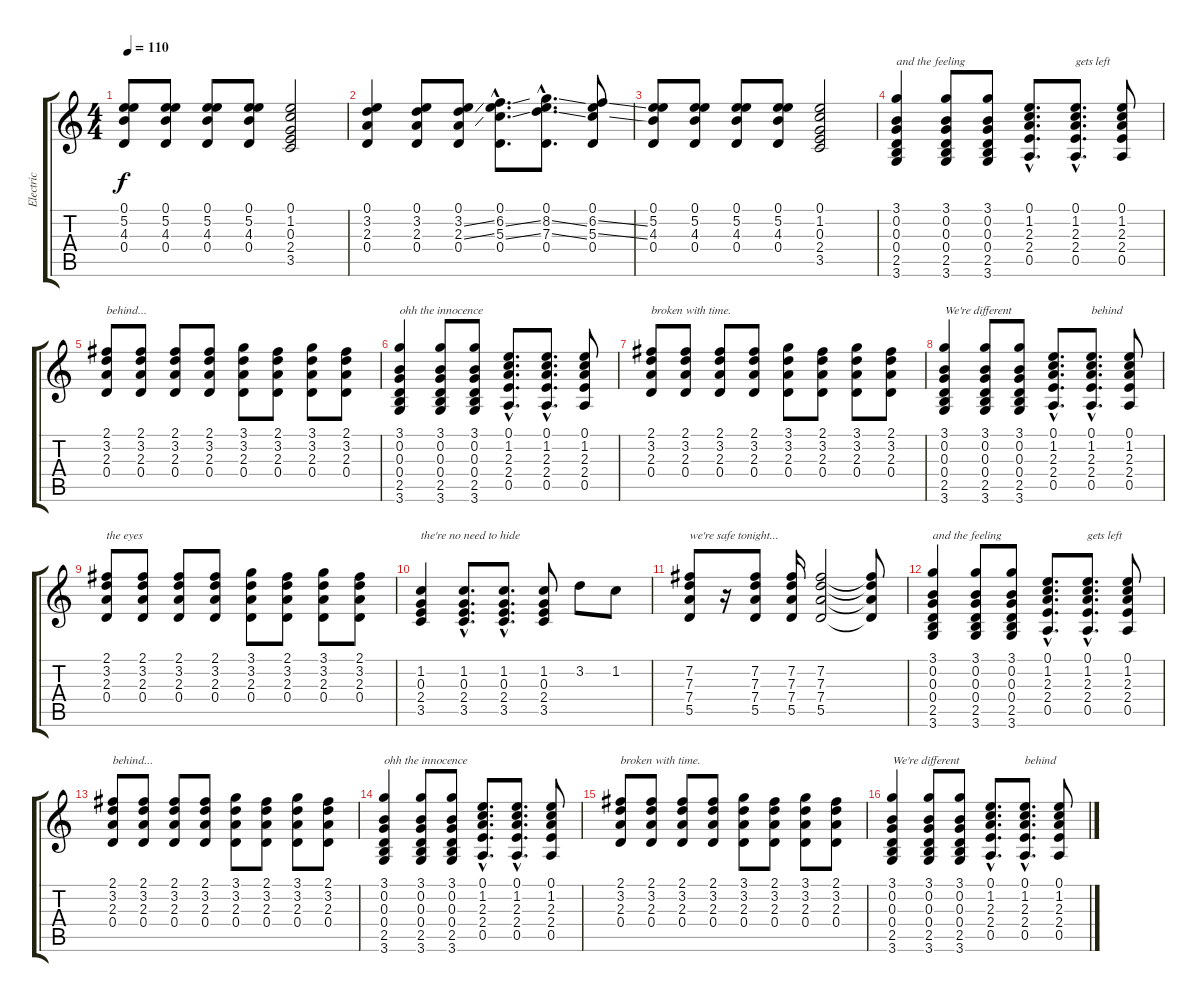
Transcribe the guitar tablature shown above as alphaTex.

\track ("Electric" "Electric") {instrument electricguitarjazz}
\staff {score tabs}
\tuning (E4 B3 G3 D3 A2 E2) {hide}
\ts (4 4)
\tempo 110
\clef g2
\ks c
(0.1 5.2 4.3 0.4).8{dy f} (0.1 5.2 4.3 0.4).8 (0.1 5.2 4.3 0.4).8 (0.1 5.2 4.3 0.4).8 (0.1 1.2 0.3 2.4 3.5).2 |
(0.1 3.2 2.3 0.4).4 (0.1 3.2 2.3 0.4).8 (0.1 3.2{ss} 2.3{ss} 0.4).8 (0.1{hac} 6.2{ss hac} 5.3{ss hac} 0.4{hac}).8{d} (0.1{hac} 8.2{ss hac} 7.3{ss hac} 0.4{hac}).8{d} (0.1 6.2{ss} 5.3{ss} 0.4).8 |
(0.1 5.2 4.3 0.4).8 (0.1 5.2 4.3 0.4).8 (0.1 5.2 4.3 0.4).8 (0.1 5.2 4.3 0.4).8 (0.1 1.2 0.3 2.4 3.5).2 |
(3.1 0.2 0.3 0.4 2.5 3.6).4{txt "and the feeling"} (3.1 0.2 0.3 0.4 2.5 3.6).8 (3.1 0.2 0.3 0.4 2.5 3.6).8 (0.1{hac} 1.2{hac} 2.3{hac} 2.4{hac} 0.5{hac}).8{d} (0.1{hac} 1.2{hac} 2.3{hac} 2.4{hac} 0.5{hac}).8{d txt "gets left"} (0.1 1.2 2.3 2.4 0.5).8 |
(2.1 3.2 2.3 0.4).8{txt "behind..."} (2.1 3.2 2.3 0.4).8 (2.1 3.2 2.3 0.4).8 (2.1 3.2 2.3 0.4).8 (3.1 3.2 2.3 0.4).8 (2.1 3.2 2.3 0.4).8 (3.1 3.2 2.3 0.4).8 (2.1 3.2 2.3 0.4).8 |
(3.1 0.2 0.3 0.4 2.5 3.6).4{txt "ohh the innocence"} (3.1 0.2 0.3 0.4 2.5 3.6).8 (3.1 0.2 0.3 0.4 2.5 3.6).8 (0.1{hac} 1.2{hac} 2.3{hac} 2.4{hac} 0.5{hac}).8{d} (0.1{hac} 1.2{hac} 2.3{hac} 2.4{hac} 0.5{hac}).8{d} (0.1 1.2 2.3 2.4 0.5).8 |
(2.1 3.2 2.3 0.4).8{txt "broken with time."} (2.1 3.2 2.3 0.4).8 (2.1 3.2 2.3 0.4).8 (2.1 3.2 2.3 0.4).8 (3.1 3.2 2.3 0.4).8 (2.1 3.2 2.3 0.4).8 (3.1 3.2 2.3 0.4).8 (2.1 3.2 2.3 0.4).8 |
(3.1 0.2 0.3 0.4 2.5 3.6).4{txt "We're different"} (3.1 0.2 0.3 0.4 2.5 3.6).8 (3.1 0.2 0.3 0.4 2.5 3.6).8 (0.1{hac} 1.2{hac} 2.3{hac} 2.4{hac} 0.5{hac}).8{d} (0.1{hac} 1.2{hac} 2.3{hac} 2.4{hac} 0.5{hac}).8{d txt "behind"} (0.1 1.2 2.3 2.4 0.5).8 |
(2.1 3.2 2.3 0.4).8{txt "the eyes"} (2.1 3.2 2.3 0.4).8 (2.1 3.2 2.3 0.4).8 (2.1 3.2 2.3 0.4).8 (3.1 3.2 2.3 0.4).8 (2.1 3.2 2.3 0.4).8 (3.1 3.2 2.3 0.4).8 (2.1 3.2 2.3 0.4).8 |
(1.2 0.3 2.4 3.5).4{txt "the're no need to hide"} (1.2{hac} 0.3{hac} 2.4{hac} 3.5{hac}).8{d} (1.2{hac} 0.3{hac} 2.4{hac} 3.5{hac}).8{d} (1.2 0.3 2.4 3.5).8 3.2.8 1.2.8 |
(7.2 7.3 7.4 5.5).8{txt "we're safe tonight..."} r.16 (7.2 7.3 7.4 5.5).8 (7.2 7.3 7.4 5.5).16 (7.2 7.3 7.4 5.5).2 (7.2{t} 7.3{t} 7.4{t} 5.5{t}).8 |
(3.1 0.2 0.3 0.4 2.5 3.6).4{txt "and the feeling"} (3.1 0.2 0.3 0.4 2.5 3.6).8 (3.1 0.2 0.3 0.4 2.5 3.6).8 (0.1{hac} 1.2{hac} 2.3{hac} 2.4{hac} 0.5{hac}).8{d} (0.1{hac} 1.2{hac} 2.3{hac} 2.4{hac} 0.5{hac}).8{d txt "gets left"} (0.1 1.2 2.3 2.4 0.5).8 |
(2.1 3.2 2.3 0.4).8{txt "behind..."} (2.1 3.2 2.3 0.4).8 (2.1 3.2 2.3 0.4).8 (2.1 3.2 2.3 0.4).8 (3.1 3.2 2.3 0.4).8 (2.1 3.2 2.3 0.4).8 (3.1 3.2 2.3 0.4).8 (2.1 3.2 2.3 0.4).8 |
(3.1 0.2 0.3 0.4 2.5 3.6).4{txt "ohh the innocence"} (3.1 0.2 0.3 0.4 2.5 3.6).8 (3.1 0.2 0.3 0.4 2.5 3.6).8 (0.1{hac} 1.2{hac} 2.3{hac} 2.4{hac} 0.5{hac}).8{d} (0.1{hac} 1.2{hac} 2.3{hac} 2.4{hac} 0.5{hac}).8{d} (0.1 1.2 2.3 2.4 0.5).8 |
(2.1 3.2 2.3 0.4).8{txt "broken with time."} (2.1 3.2 2.3 0.4).8 (2.1 3.2 2.3 0.4).8 (2.1 3.2 2.3 0.4).8 (3.1 3.2 2.3 0.4).8 (2.1 3.2 2.3 0.4).8 (3.1 3.2 2.3 0.4).8 (2.1 3.2 2.3 0.4).8 |
(3.1 0.2 0.3 0.4 2.5 3.6).4{txt "We're different"} (3.1 0.2 0.3 0.4 2.5 3.6).8 (3.1 0.2 0.3 0.4 2.5 3.6).8 (0.1{hac} 1.2{hac} 2.3{hac} 2.4{hac} 0.5{hac}).8{d} (0.1{hac} 1.2{hac} 2.3{hac} 2.4{hac} 0.5{hac}).8{d txt "behind"} (0.1 1.2 2.3 2.4 0.5).8
